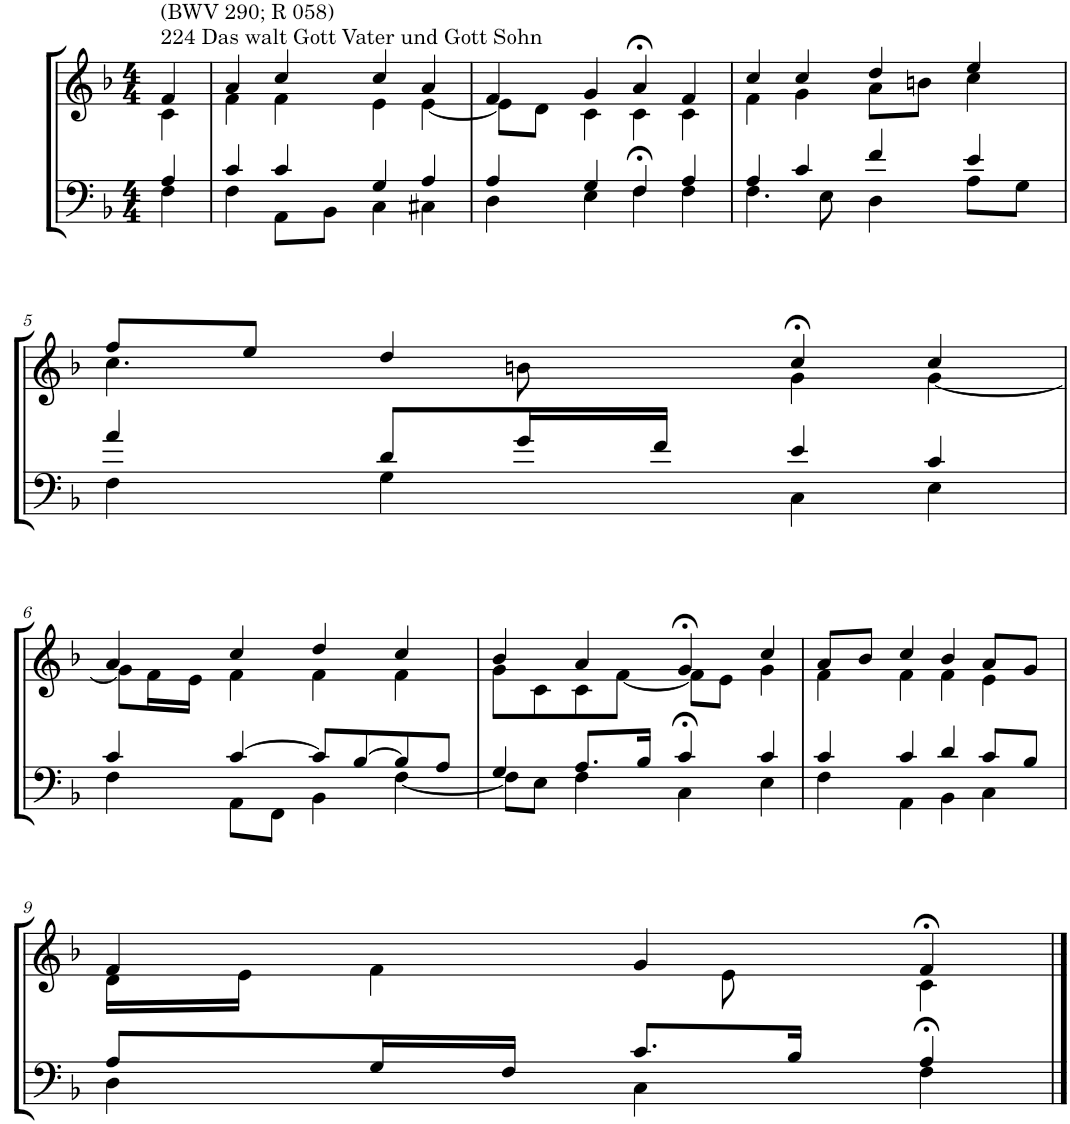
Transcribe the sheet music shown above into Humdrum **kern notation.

**kern	**kern
*part2	*part1
*staff2	*staff1
*I"Tenor/Baß	*I"Sopran/Alt
*clefF4	*clefG2
*k[b-]	*k[b-]
*M4/4	*M4/4
=1	=1
*^	*^
!	!	!LO:TX:a:t=224 Das walt Gott Vater und Gott Sohn	!
!	!	!LO:TX:a:t=(BWV 290; R 058)	!
4A/	4F\	4f/	4c\
=2	=2	=2	=2
4c/	4F\	4a/	4f\
4c/	8AA\L	4cc/	4f\
.	8BB-\J	.	.
4G/	4C\	4cc/	4e\
4A/	4C#X\	4a/	[4e\
=3	=3	=3	=3
4A/	4D\	4f/	8e\L]
.	.	.	8d\J
4G/	4E\	4g/	4c\
4F/	4F>\	4a>/	4c\
4A/	4F\	4f/	4c\
=4	=4	=4	=4
4A/	4.F\	4cc/	4f\
4c/	.	4cc/	4g\
.	8E\	.	.
4f/	4D\	4dd/	8a\L
.	.	.	8bn\J
4e/	8A\L	4ee/	4cc\
.	8G\J	.	.
!!LO:LB:g=z	!!
=5	=5	=5	=5
4a/	4F\	8ff/L	4.cc\
.	.	8ee/J	.
8d/L	4G\	4dd/	.
16g/L	.	.	8bn\
16f/JJ	.	.	.
4e/	4C\	4cc>/	4g\
4c/	4E\	4cc/	[4g\
!!LO:LB:g=z	!!
=6	=6	=6	=6
4c/	4F\	4a/	8g\L]
.	.	.	16f\L
.	.	.	16e\JJ
[4c/	8AA\L	4cc/	4f\
.	8FF\J	.	.
8c/L]	4BB-\	4dd/	4f\
[8B-/	.	.	.
8B-/]	[4F\	4cc/	4f\
8A/J	.	.	.
=7	=7	=7	=7
4G/	8F\L]	4b-/	8g\L
.	8E\J	.	8c\
8.A/L	4F\	4a/	8c\
.	.	.	[8f\J
16B-/Jk	.	.	.
4c/	4C>\	4g>/	8f\L]
.	.	.	8e\J
4c/	4E\	4cc/	4g\
=8	=8	=8	=8
4c/	4F\	8a/L	4f\
.	.	8b-/J	.
4c/	4AA\	4cc/	4f\
4d/	4BB-\	4b-/	4f\
8c/L	4C\	8a/L	4e\
8B-/J	.	8g/J	.
!!LO:LB:g=z	!!
=9	=9	=9	=9
8A/L	4D\	4f/	16d\LL
.	.	.	16e\JJ
16G/L	.	.	4f\
16F/JJ	.	.	.
8.c/L	4C\	4g/	.
.	.	.	8e\
16B-/Jk	.	.	.
4A/	4F>\	4f>/	4c\
*v	*v	*	*
*	*v	*v
==	==
*-	*-
